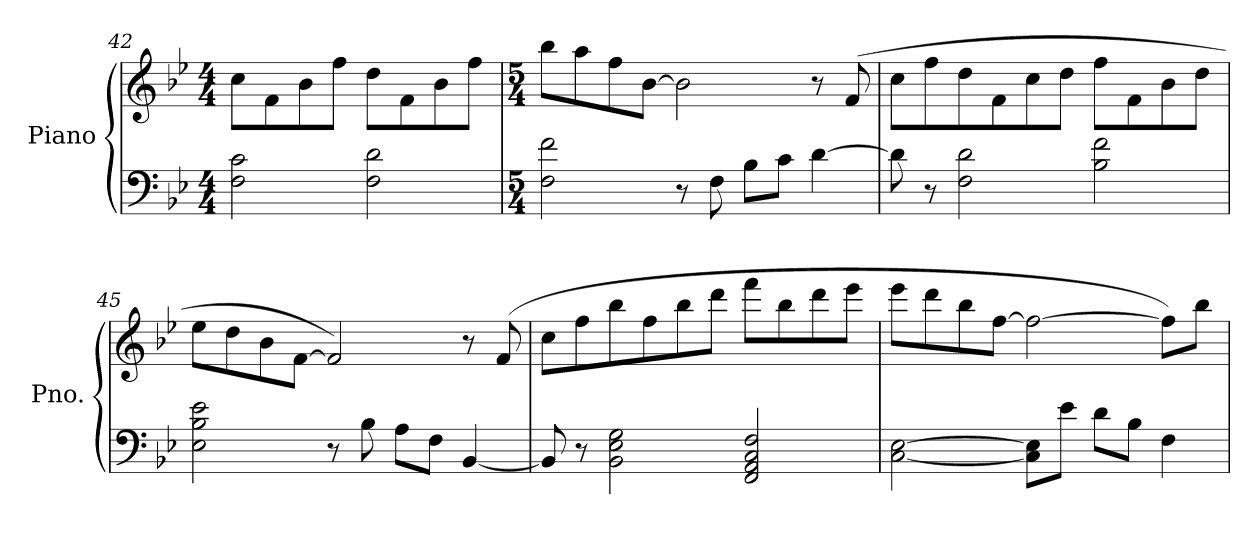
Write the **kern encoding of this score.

**kern	**kern
*part1	*part1
*staff2	*staff1
*I"Piano	*
*I'Pno.	*
*clefF4	*clefG2
*k[b-e-]	*k[b-e-]
*M4/4	*M4/4
=42	=42
2F\ 2c\	8cc\L
.	8f\
.	8b-\
.	8ff\J
2F\ 2d\	8dd\L
.	8f\
.	8b-\
.	8ff\J
!!LO:LB:g=z
=43	=43
*M5/4	*M5/4
2F\ 2f\	8bb-\L
.	8aa\
.	8ff\
.	[8b-\J
8r	2b-\]
8F\	.
8B-\L	.
8c\J	.
[4d\	8r
.	(8f/
=44	=44
8d\]	8cc\L
8r	8ff\
2F\ 2d\	8dd\
.	8f\
.	8cc\
.	8dd\J
2B-\ 2f\	8ff\L
.	8f\
.	8b-\
.	8dd\J
=45	=45
2E-\ 2B-\ 2e-\	8ee-\L
.	8dd\
.	8b-\
.	[8f\J
8r	2f/])
8B-\	.
8A\L	.
8F\J	.
[4BB-/	8r
.	(8f/
!!LO:LB:g=z
=46	=46
8BB-/]	8cc\L
8r	8ff\
2BB-\ 2E-\ 2G\	8bb-\
.	8ff\
.	8bb-\
.	8ddd\J
2FF/ 2AA/ 2C/ 2F/	8fff\L
.	8bb-\
.	8ddd\
.	8eee-\J
=47	=47
[2C\ [2E-\	8eee-\L
.	8ddd\
.	8bb-\
.	[8ff\J
8C\] 8E-\]L	2ff\_
8e-\J	.
8d\L	.
8B-\J	.
4F\	8ff\L])
.	8bb-\J
=	=
*-	*-
